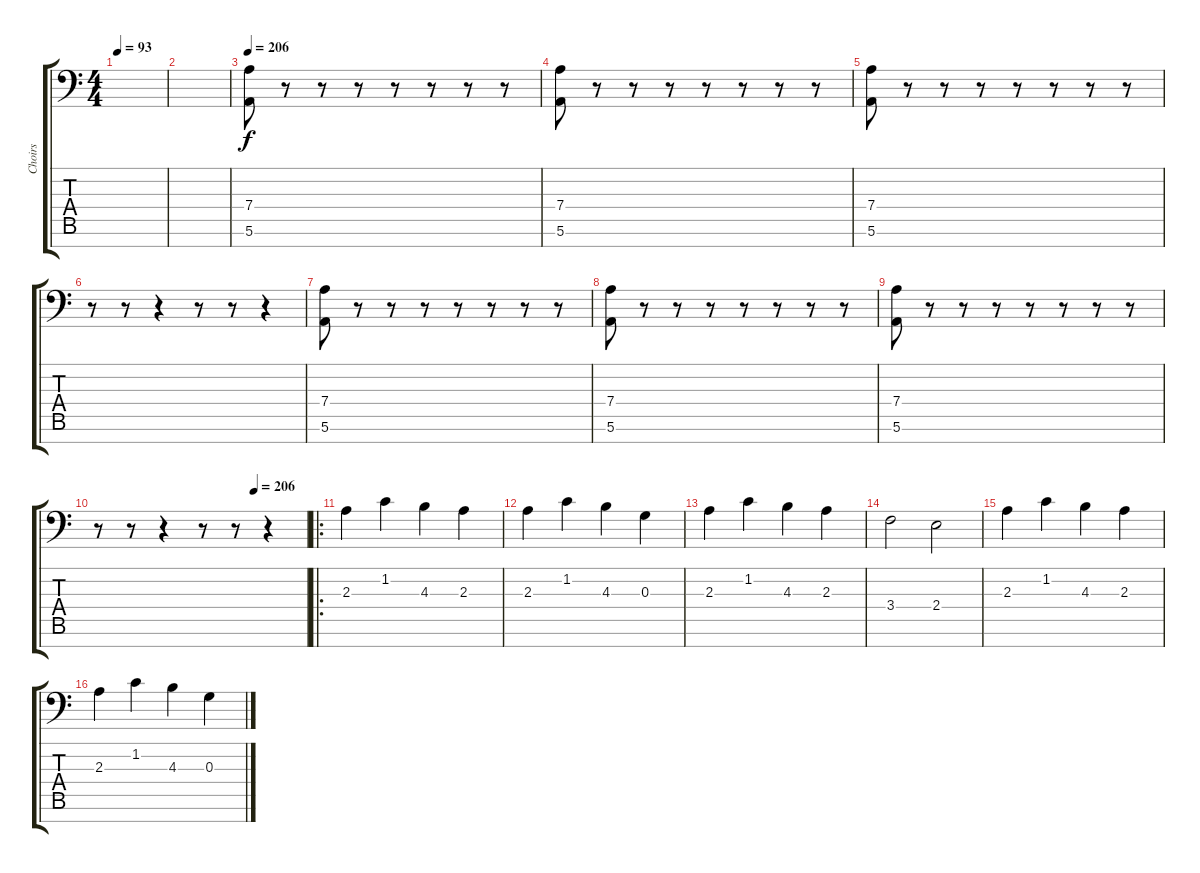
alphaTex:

\track ("Choirs" "Choirs") {instrument choiraahs}
\staff {score tabs}
\tuning (E4 B3 G3 D3 A2 E2 C-1) {hide}
\ts (4 4)
\tempo 93
\clef f4
\ks c
|
|
\tempo 206
(7.4 5.6).8 r.8 r.8 r.8 r.8 r.8 r.8 r.8 |
(7.4 5.6).8 r.8 r.8 r.8 r.8 r.8 r.8 r.8 |
(7.4 5.6).8 r.8 r.8 r.8 r.8 r.8 r.8 r.8 |
r.8 r.8 r.4 r.8 r.8 r.4 |
(7.4 5.6).8 r.8 r.8 r.8 r.8 r.8 r.8 r.8 |
(7.4 5.6).8 r.8 r.8 r.8 r.8 r.8 r.8 r.8 |
(7.4 5.6).8 r.8 r.8 r.8 r.8 r.8 r.8 r.8 |
\tempo (210 0.75)
\tempo (206 0.75)
r.8 r.8 r.4 r.8 r.8 r.4 |
\ro
2.3.4 1.2.4 4.3.4 2.3.4 |
2.3.4 1.2.4 4.3.4 0.3.4 |
2.3.4 1.2.4 4.3.4 2.3.4 |
3.4.2 2.4.2 |
2.3.4 1.2.4 4.3.4 2.3.4 |
2.3.4 1.2.4 4.3.4 0.3.4
